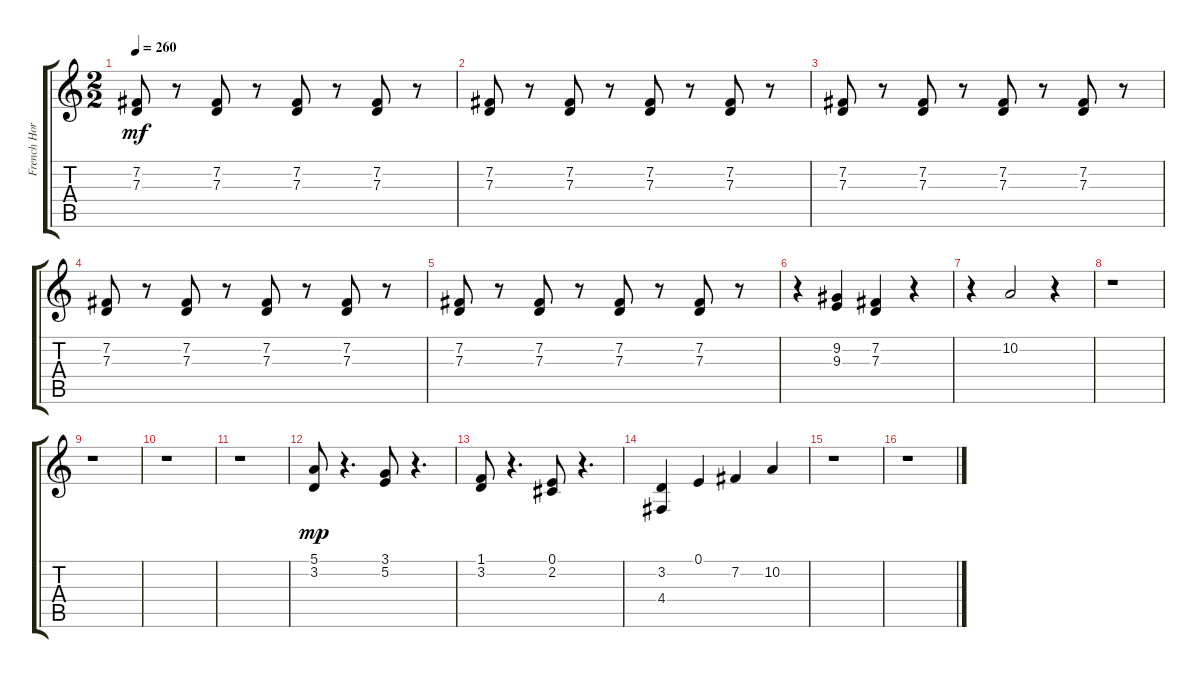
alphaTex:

\track ("French Horn <---" "French Hor") {instrument frenchhorn}
\staff {score tabs}
\tuning (E4 B3 G3 D3 A2 E2) {hide}
\ts (2 2)
\tempo 260
\clef g2
\ks c
(7.2 7.3).8{dy mf} r.8 (7.2 7.3).8 r.8 (7.2 7.3).8 r.8 (7.2 7.3).8 r.8 |
(7.2 7.3).8 r.8 (7.2 7.3).8 r.8 (7.2 7.3).8 r.8 (7.2 7.3).8 r.8 |
(7.2 7.3).8 r.8 (7.2 7.3).8 r.8 (7.2 7.3).8 r.8 (7.2 7.3).8 r.8 |
(7.2 7.3).8 r.8 (7.2 7.3).8 r.8 (7.2 7.3).8 r.8 (7.2 7.3).8 r.8 |
(7.2 7.3).8 r.8 (7.2 7.3).8 r.8 (7.2 7.3).8 r.8 (7.2 7.3).8 r.8 |
r.4 (9.2 9.3).4 (7.2 7.3).4 r.4 |
r.4 10.2.2 r.4 |
r.1 |
r.1 |
r.1 |
r.1 |
(5.1 3.2).8{dy mp} r.4{d} (3.1 5.2).8 r.4{d} |
(1.1 3.2).8 r.4{d} (0.1 2.2).8 r.4{d} |
(3.2 4.4).4 0.1.4 7.2.4 10.2.4 |
r.1 |
r.1
